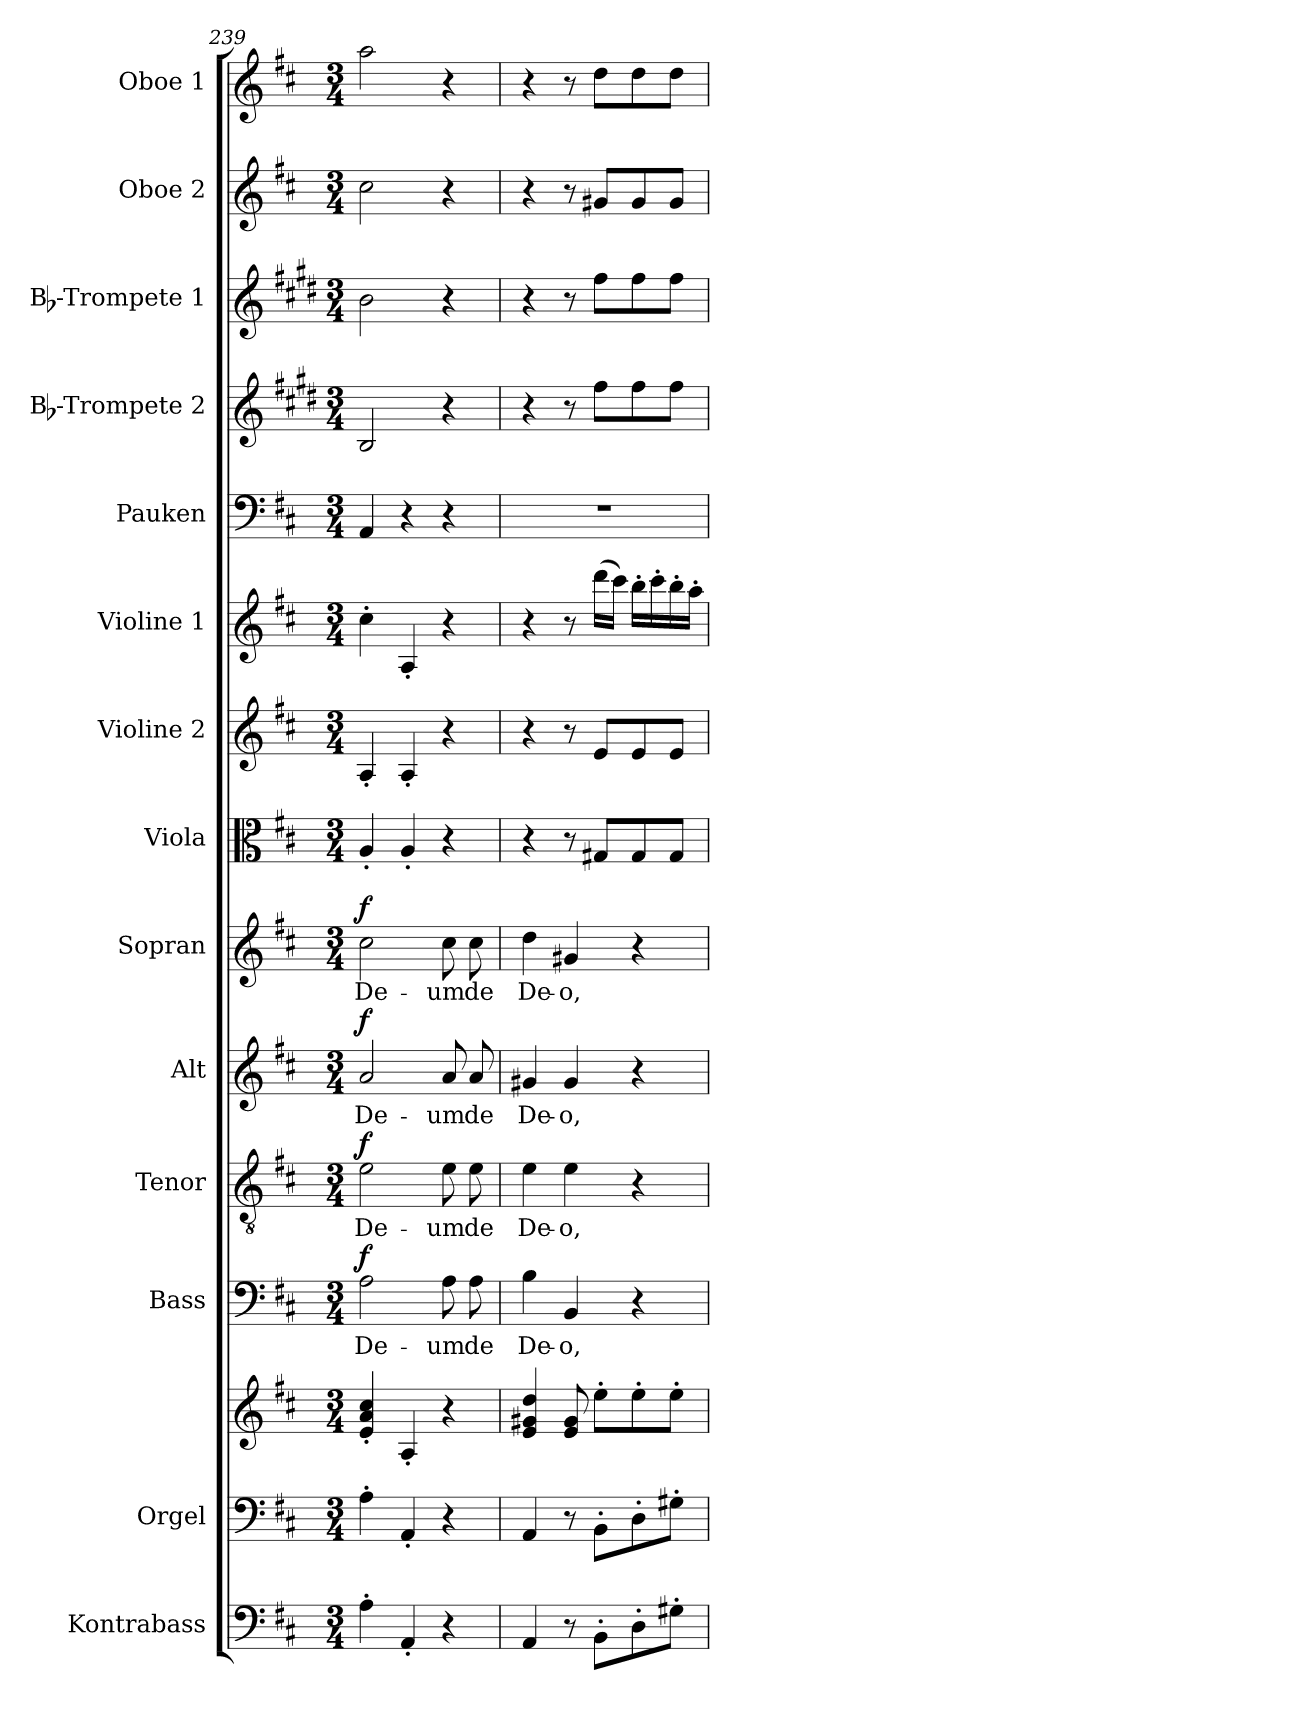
**kern	**kern	**kern	**kern	**text	**dynam	**kern	**text	**dynam	**kern	**text	**dynam	**kern	**text	**dynam	**kern	**kern	**kern	**kern	**kern	**kern	**kern	**kern
*part14	*part13	*part13	*part12	*part12	*part12	*part11	*part11	*part11	*part10	*part10	*part10	*part9	*part9	*part9	*part8	*part7	*part6	*part5	*part4	*part3	*part2	*part1
*staff15	*staff14	*staff13	*staff12	*staff12	*staff12	*staff11	*staff11	*staff11	*staff10	*staff10	*staff10	*staff9	*staff9	*staff9	*staff8	*staff7	*staff6	*staff5	*staff4	*staff3	*staff2	*staff1
*I"Kontrabass	*I"Orgel	*	*I"Bass	*	*	*I"Tenor	*	*	*I"Alt	*	*	*I"Sopran	*	*	*I"Viola	*I"Violine 2	*I"Violine 1	*I"Pauken	*I"Bb-Trompete 2	*I"Bb-Trompete 1	*I"Oboe 2	*I"Oboe 1
*I'Kb.	*I'Org.	*	*I'B.	*	*	*I'T.	*	*	*I'A.	*	*	*I'S.	*	*	*I'Vla.	*I'Vl. 2	*I'Vl. 1	*I'Pk.	*I'Bb Trp. 2	*I'Bb Trp. 1	*I'Ob. 2	*I'Ob. 1
*clefF4	*clefF4	*clefG2	*clefF4	*	*	*clefGv2	*	*	*clefG2	*	*	*clefG2	*	*	*clefC3	*clefG2	*clefG2	*clefF4	*clefG2	*clefG2	*clefG2	*clefG2
*ITrd7c12	*	*	*	*	*	*	*	*	*	*	*	*	*	*	*	*	*	*	*ITrd1c2	*ITrd1c2	*	*
*k[f#c#]	*k[f#c#]	*k[f#c#]	*k[f#c#]	*	*	*k[f#c#]	*	*	*k[f#c#]	*	*	*k[f#c#]	*	*	*k[f#c#]	*k[f#c#]	*k[f#c#]	*k[f#c#]	*k[f#c#]	*k[f#c#]	*k[f#c#]	*k[f#c#]
*D:	*D:	*D:	*D:	*	*	*D:	*	*	*D:	*	*	*D:	*	*	*D:	*D:	*D:	*D:	*D:	*D:	*D:	*D:
*M3/4	*M3/4	*M3/4	*M3/4	*	*	*M3/4	*	*	*M3/4	*	*	*M3/4	*	*	*M3/4	*M3/4	*M3/4	*M3/4	*M3/4	*M3/4	*M3/4	*M3/4
=239	=239	=239	=239	=239	=239	=239	=239	=239	=239	=239	=239	=239	=239	=239	=239	=239	=239	=239	=239	=239	=239	=239
!	!	!	!	!LO:LY:b	!LO:DY:a	!	!LO:LY:b	!LO:DY:a	!	!LO:LY:b	!LO:DY:a	!	!LO:LY:b	!LO:DY:a	!	!	!	!	!	!	!	!
4AA'>\	4A'>\	4e/'< 4a/'< 4cc#/'<	2A\	De-	f	2e\	De-	f	2a/	De-	f	2cc#\	De-	f	4A'</	4A'</	4cc#'>\	4AA/	2A/	2a\	2cc#\	2aa\
4AAA'</	4AA'</	4A'</	.	.	.	.	.	.	.	.	.	.	.	.	4A'</	4A'</	4A'</	4r	.	.	.	.
!	!	!	!	!LO:LY:b	!	!	!LO:LY:b	!	!	!LO:LY:b	!	!	!LO:LY:b	!	!	!	!	!	!	!	!	!
4r	4r	4r	8A\	-um	.	8e\	-um	.	8a/	-um	.	8cc#\	-um	.	4r	4r	4r	4r	4r	4r	4r	4r
!	!	!	!	!LO:LY:b	!	!	!LO:LY:b	!	!	!LO:LY:b	!	!	!LO:LY:b	!	!	!	!	!	!	!	!	!
.	.	.	8A\	de	.	8e\	de	.	8a/	de	.	8cc#\	de	.	.	.	.	.	.	.	.	.
=240	=240	=240	=240	=240	=240	=240	=240	=240	=240	=240	=240	=240	=240	=240	=240	=240	=240	=240	=240	=240	=240	=240
!	!	!	!	!LO:LY:b	!	!	!LO:LY:b	!	!	!LO:LY:b	!	!	!LO:LY:b	!	!	!	!	!	!	!	!	!
4AAA/	4AA/	4e/ 4g#X/ 4dd/	4B\	De-	.	4e\	De-	.	4g#X/	De-	.	4dd\	De-	.	4r	4r	4r	2.r	4r	4r	4r	4r
!	!	!	!	!LO:LY:b	!	!	!LO:LY:b	!	!	!LO:LY:b	!	!	!LO:LY:b	!	!	!	!	!	!	!	!	!
8r	8r	8e/ 8g#/	4BB/	-o,	.	4e\	-o,	.	4g#/	-o,	.	4g#X/	-o,	.	8r	8r	8r	.	8r	8r	8r	8r
8BBB'>\L	8BB'>\L	8ee'>\L	.	.	.	.	.	.	.	.	.	.	.	.	8G#X/L	8e/L	(>16ddd\LL	.	8ee\L	8ee\L	8g#X/L	8dd\L
.	.	.	.	.	.	.	.	.	.	.	.	.	.	.	.	.	16ccc#\JJ)	.	.	.	.	.
8DD'>\	8D'>\	8ee'>\	4r	.	.	4r	.	.	4r	.	.	4r	.	.	8G#/	8e/	16bb'>\LL	.	8ee\	8ee\	8g#/	8dd\
.	.	.	.	.	.	.	.	.	.	.	.	.	.	.	.	.	16ccc#'>\	.	.	.	.	.
8GG#X'>\J	8G#X'>\J	8ee'>\J	.	.	.	.	.	.	.	.	.	.	.	.	8G#/J	8e/J	16bb'>\	.	8ee\J	8ee\J	8g#/J	8dd\J
.	.	.	.	.	.	.	.	.	.	.	.	.	.	.	.	.	16aa'>\JJ	.	.	.	.	.
=	=	=	=	=	=	=	=	=	=	=	=	=	=	=	=	=	=	=	=	=	=	=
*-	*-	*-	*-	*-	*-	*-	*-	*-	*-	*-	*-	*-	*-	*-	*-	*-	*-	*-	*-	*-	*-	*-
